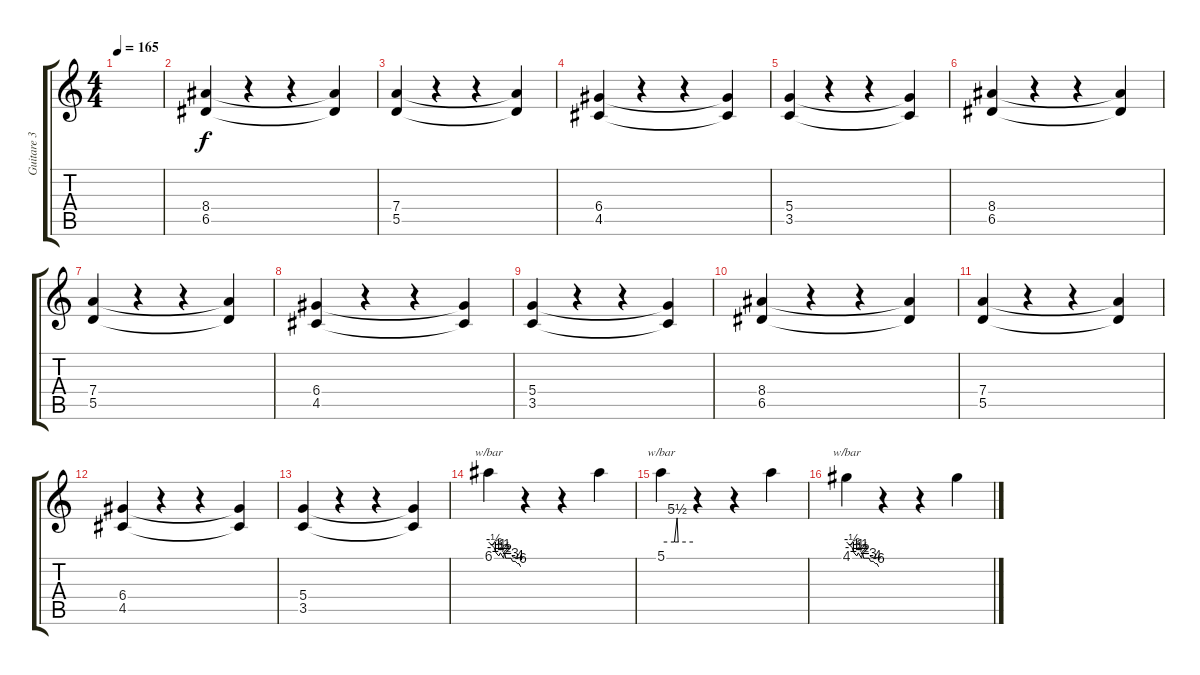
\track ("Guitare 3" "Guitare 3") {instrument distortionguitar}
\staff {score tabs}
\tuning (E4 B3 G3 D3 A2 E2) {hide}
\ts (4 4)
\tempo 165
\clef g2
\ks c
|
(8.4 6.5).4 r.4 r.4 (8.4{t} 6.5{t}).4 |
(7.4 5.5).4 r.4 r.4 (7.4{t} 5.5{t}).4 |
(6.4 4.5).4 r.4 r.4 (6.4{t} 4.5{t}).4 |
(5.4 3.5).4 r.4 r.4 (5.4{t} 3.5{t}).4 |
(8.4 6.5).4 r.4 r.4 (8.4{t} 6.5{t}).4 |
(7.4 5.5).4 r.4 r.4 (7.4{t} 5.5{t}).4 |
(6.4 4.5).4 r.4 r.4 (6.4{t} 4.5{t}).4 |
(5.4 3.5).4 r.4 r.4 (5.4{t} 3.5{t}).4 |
(8.4 6.5).4 r.4 r.4 (8.4{t} 6.5{t}).4 |
(7.4 5.5).4 r.4 r.4 (7.4{t} 5.5{t}).4 |
(6.4 4.5).4 r.4 r.4 (6.4{t} 4.5{t}).4 |
(5.4 3.5).4 r.4 r.4 (5.4{t} 3.5{t}).4 |
6.1.4{tbe (custom default 0 0 10 -2 14 -4 19 -6 22 -4 28 -8 30 -4 32 -8 36 -8 42 -8 45 -12 50 -12 54 -16 57 -16 60 -24)} r.4 r.4 6.1{t}.4 |
5.1.4{tbe (custom default 0 0 25 0 30 22 32 0 60 0)} r.4 r.4 5.1{t}.4 |
4.1.4{tbe (custom default 0 0 10 -2 14 -4 19 -6 22 -4 28 -8 30 -4 32 -8 36 -8 42 -8 45 -12 50 -12 54 -16 57 -16 60 -24)} r.4 r.4 4.1{t}.4
